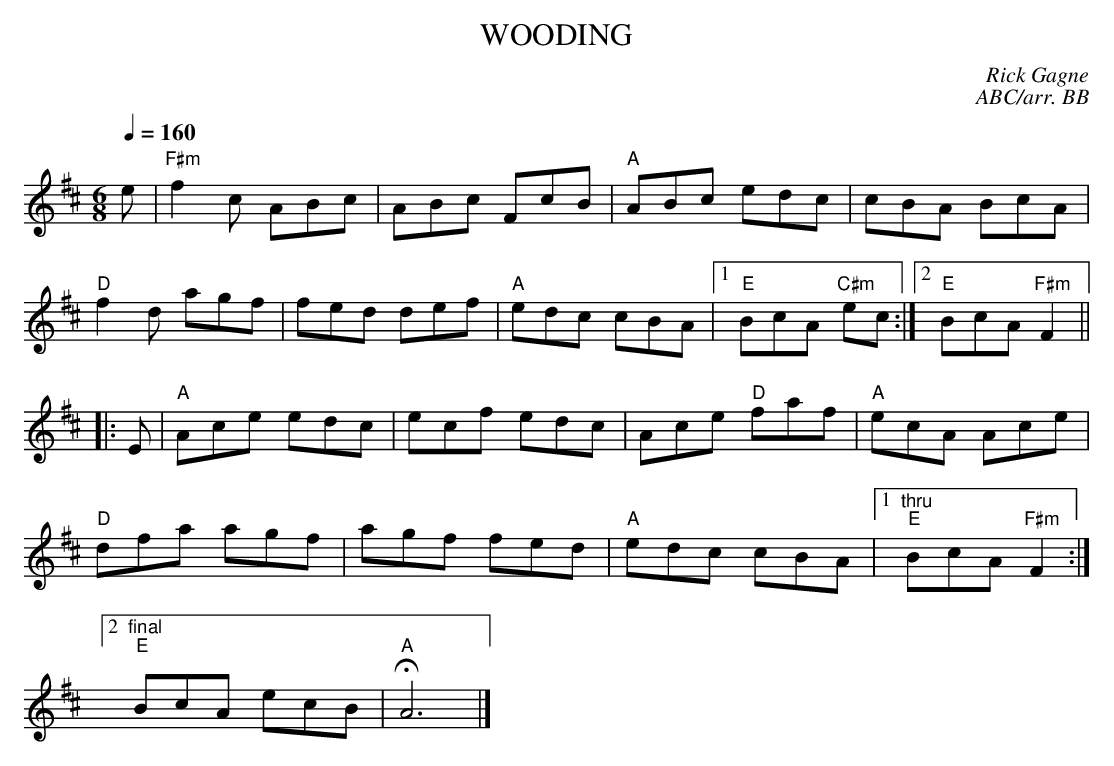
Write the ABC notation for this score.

X:1
T: WOODING
C: Rick Gagne
C:ABC/arr. BB
Q:1/4=160
M: 6/8
K: Amix
e | "F#m"f2c ABc | ABc FcB | "A"ABc edc | cBA BcA |
"D"f2d agf | fed def | "A"edc cBA |1 "E"BcA "C#m"ec :|\
[2 "E"BcA "F#m"F2 ||
|:E | "A"Ace edc | ecf edc | Ace "D"faf | "A"ecA Ace |
"D"dfa agf | agf fed | "A"edc cBA |1 "thru""E"BcA "F#m"F2 :|
[2 "final""E"BcA ecB |"A"HA6|]
